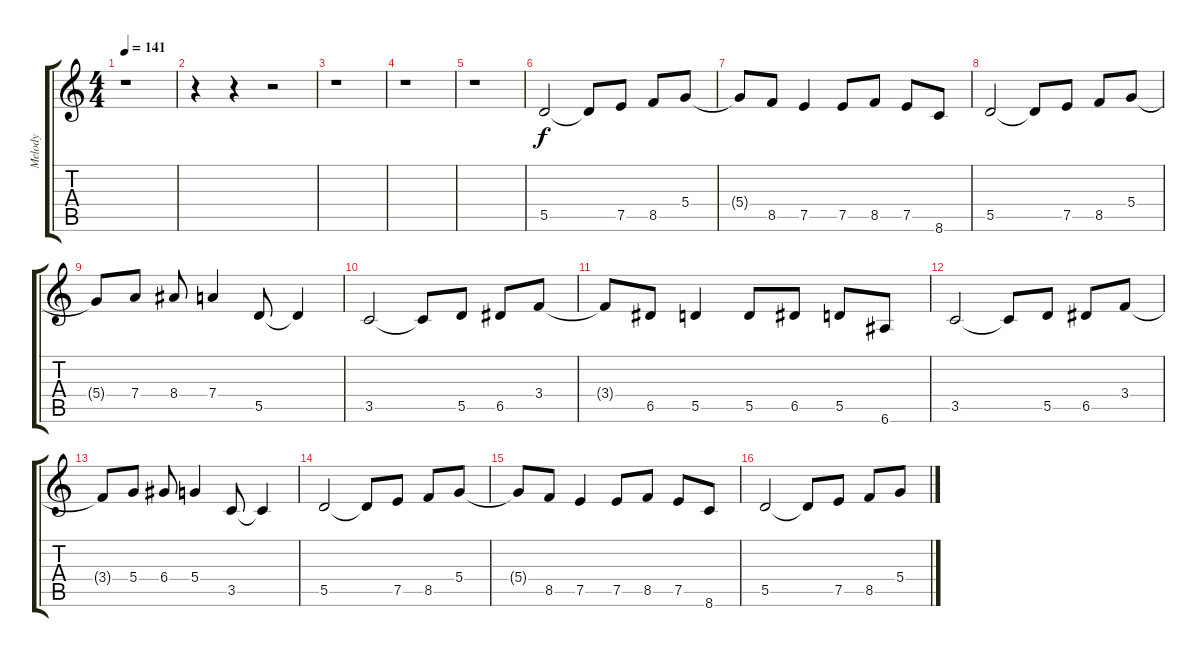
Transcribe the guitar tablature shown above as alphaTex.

\track ("Melody" "Melody") {instrument distortionguitar}
\staff {score tabs}
\tuning (E4 B3 G3 D3 A2 E2) {hide}
\ts (4 4)
\tempo 141
\clef g2
\ks c
r.1{dy f} |
r.4 r.4 r.2 |
r.1 |
r.1 |
r.1 |
5.5.2 5.5{t}.8 7.5.8 8.5.8 5.4.8 |
5.4{t}.8 8.5.8 7.5.4 7.5.8 8.5.8 7.5.8 8.6.8 |
5.5.2 5.5{t}.8 7.5.8 8.5.8 5.4.8 |
5.4{t}.8 7.4.8 8.4.8 7.4.4 5.5.8 5.5{t}.4 |
3.5.2 3.5{t}.8 5.5.8 6.5.8 3.4.8 |
3.4{t}.8 6.5.8 5.5.4 5.5.8 6.5.8 5.5.8 6.6.8 |
3.5.2 3.5{t}.8 5.5.8 6.5.8 3.4.8 |
3.4{t}.8 5.4.8 6.4.8 5.4.4 3.5.8 3.5{t}.4 |
5.5.2 5.5{t}.8 7.5.8 8.5.8 5.4.8 |
5.4{t}.8 8.5.8 7.5.4 7.5.8 8.5.8 7.5.8 8.6.8 |
5.5.2 5.5{t}.8 7.5.8 8.5.8 5.4.8
